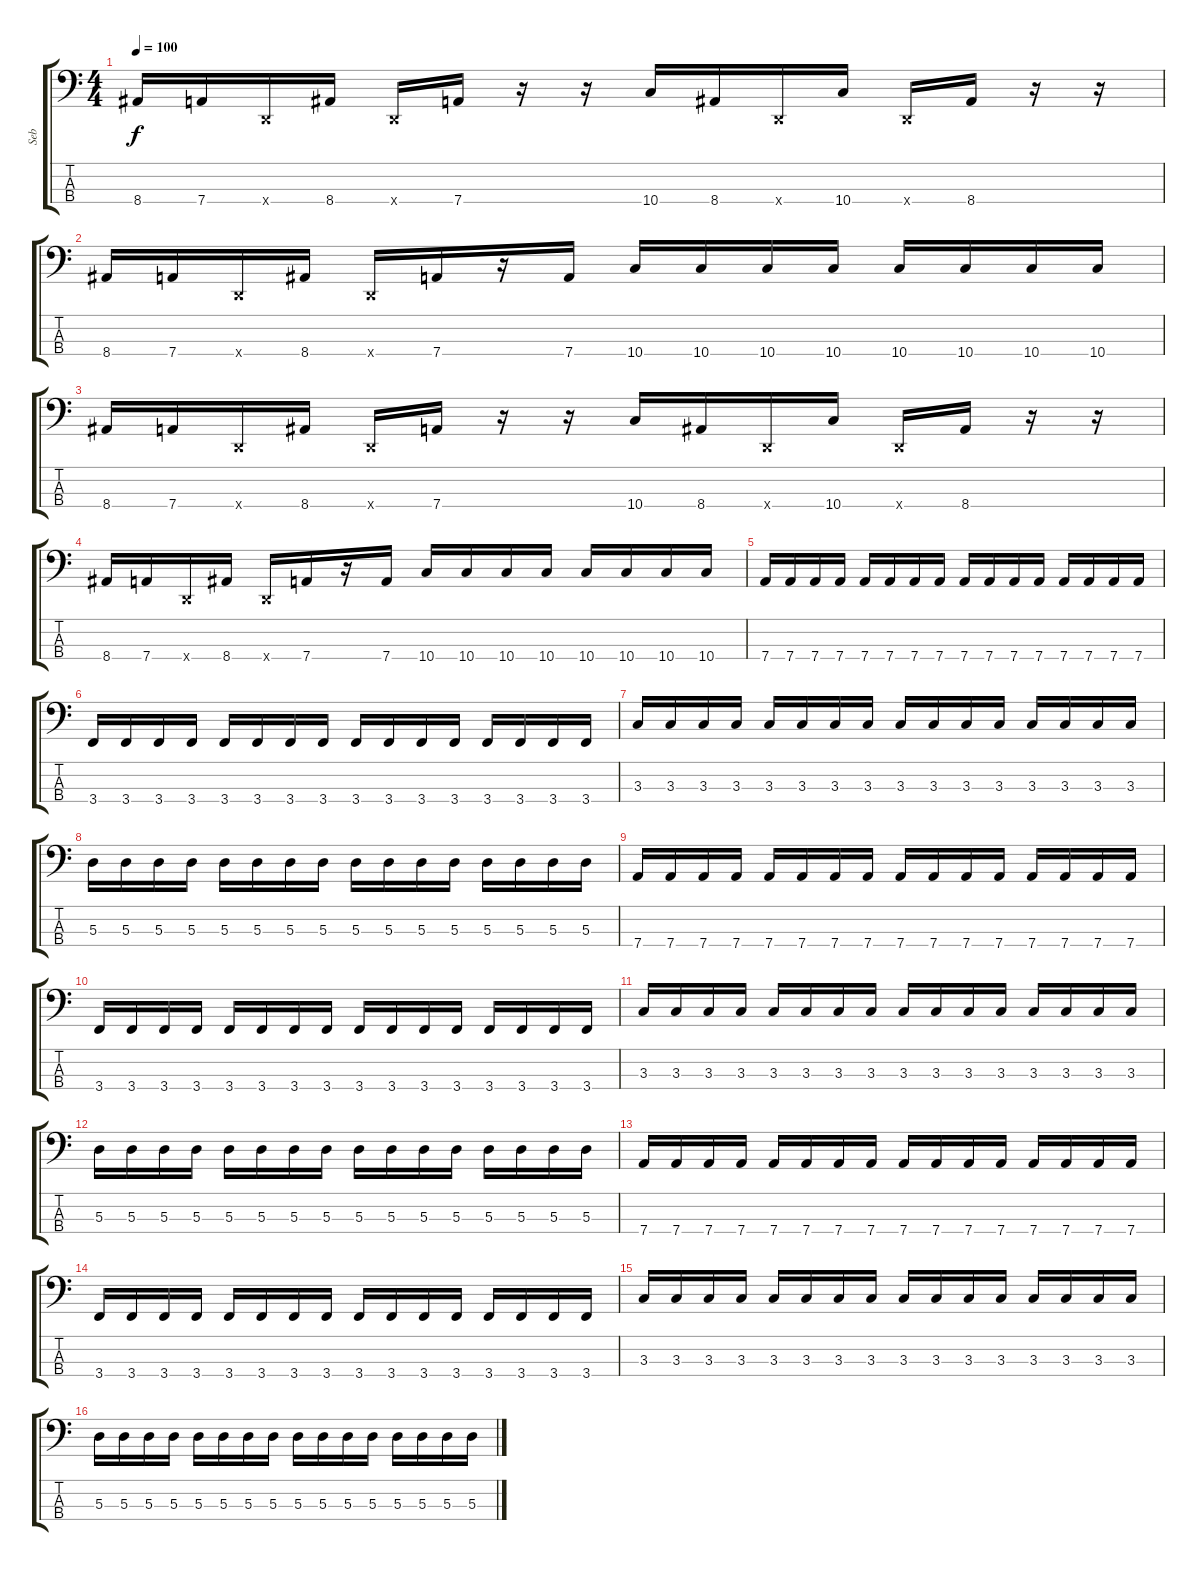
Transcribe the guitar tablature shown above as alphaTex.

\track ("Seb" "Seb") {instrument electricbasspick}
\staff {score tabs}
\tuning (G2 D2 A1 D1) {hide}
\ts (4 4)
\tempo 100
\clef f4
\ks c
8.4.16{dy f} 7.4.16 0.4{x}.16 8.4.16 0.4{x}.16 7.4.16 r.16 r.16 10.4.16 8.4.16 0.4{x}.16 10.4.16 0.4{x}.16 8.4.16 r.16 r.16 |
8.4.16 7.4.16 0.4{x}.16 8.4.16 0.4{x}.16 7.4.16 r.16 7.4.16 10.4.16 10.4.16 10.4.16 10.4.16 10.4.16 10.4.16 10.4.16 10.4.16 |
8.4.16 7.4.16 0.4{x}.16 8.4.16 0.4{x}.16 7.4.16 r.16 r.16 10.4.16 8.4.16 0.4{x}.16 10.4.16 0.4{x}.16 8.4.16 r.16 r.16 |
8.4.16 7.4.16 0.4{x}.16 8.4.16 0.4{x}.16 7.4.16 r.16 7.4.16 10.4.16 10.4.16 10.4.16 10.4.16 10.4.16 10.4.16 10.4.16 10.4.16 |
7.4.16 7.4.16 7.4.16 7.4.16 7.4.16 7.4.16 7.4.16 7.4.16 7.4.16 7.4.16 7.4.16 7.4.16 7.4.16 7.4.16 7.4.16 7.4.16 |
3.4.16 3.4.16 3.4.16 3.4.16 3.4.16 3.4.16 3.4.16 3.4.16 3.4.16 3.4.16 3.4.16 3.4.16 3.4.16 3.4.16 3.4.16 3.4.16 |
3.3.16 3.3.16 3.3.16 3.3.16 3.3.16 3.3.16 3.3.16 3.3.16 3.3.16 3.3.16 3.3.16 3.3.16 3.3.16 3.3.16 3.3.16 3.3.16 |
5.3.16 5.3.16 5.3.16 5.3.16 5.3.16 5.3.16 5.3.16 5.3.16 5.3.16 5.3.16 5.3.16 5.3.16 5.3.16 5.3.16 5.3.16 5.3.16 |
7.4.16 7.4.16 7.4.16 7.4.16 7.4.16 7.4.16 7.4.16 7.4.16 7.4.16 7.4.16 7.4.16 7.4.16 7.4.16 7.4.16 7.4.16 7.4.16 |
3.4.16 3.4.16 3.4.16 3.4.16 3.4.16 3.4.16 3.4.16 3.4.16 3.4.16 3.4.16 3.4.16 3.4.16 3.4.16 3.4.16 3.4.16 3.4.16 |
3.3.16 3.3.16 3.3.16 3.3.16 3.3.16 3.3.16 3.3.16 3.3.16 3.3.16 3.3.16 3.3.16 3.3.16 3.3.16 3.3.16 3.3.16 3.3.16 |
5.3.16 5.3.16 5.3.16 5.3.16 5.3.16 5.3.16 5.3.16 5.3.16 5.3.16 5.3.16 5.3.16 5.3.16 5.3.16 5.3.16 5.3.16 5.3.16 |
7.4.16 7.4.16 7.4.16 7.4.16 7.4.16 7.4.16 7.4.16 7.4.16 7.4.16 7.4.16 7.4.16 7.4.16 7.4.16 7.4.16 7.4.16 7.4.16 |
3.4.16 3.4.16 3.4.16 3.4.16 3.4.16 3.4.16 3.4.16 3.4.16 3.4.16 3.4.16 3.4.16 3.4.16 3.4.16 3.4.16 3.4.16 3.4.16 |
3.3.16 3.3.16 3.3.16 3.3.16 3.3.16 3.3.16 3.3.16 3.3.16 3.3.16 3.3.16 3.3.16 3.3.16 3.3.16 3.3.16 3.3.16 3.3.16 |
5.3.16 5.3.16 5.3.16 5.3.16 5.3.16 5.3.16 5.3.16 5.3.16 5.3.16 5.3.16 5.3.16 5.3.16 5.3.16 5.3.16 5.3.16 5.3.16
